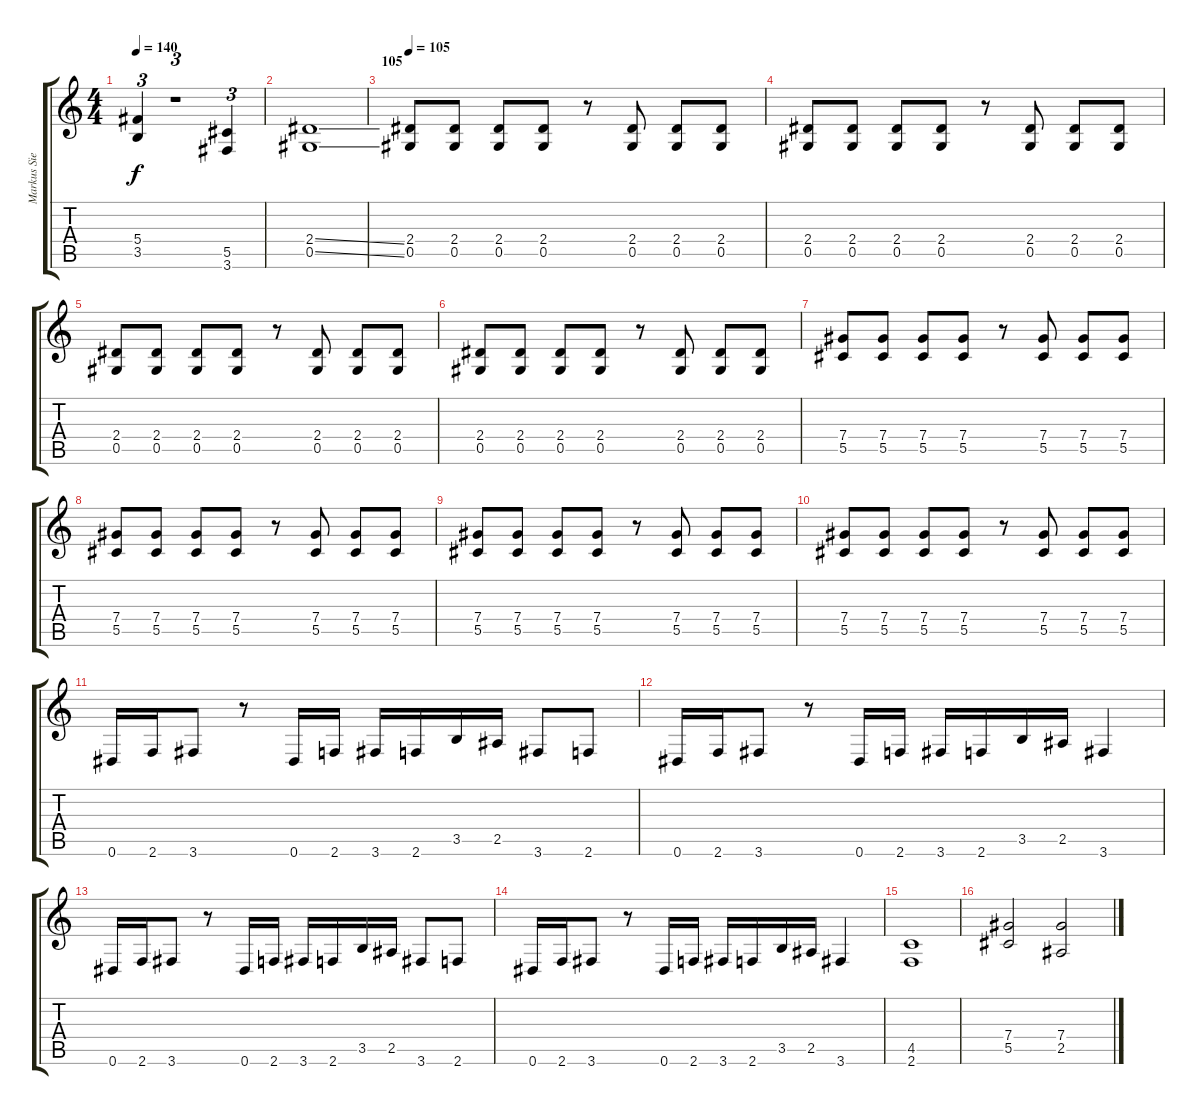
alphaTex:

\track ("Markus Siepen" "Markus Sie") {instrument distortionguitar}
\staff {score tabs}
\tuning (Eb4 Bb3 Gb3 Db3 Ab2 Eb2) {hide}
\ts (4 4)
\tempo 140
\clef g2
\ks c
(5.4{t} 3.5{t}).4{tu (3 2) dy f} r.1{tu (3 2)} (5.5 3.6).4{tu (3 2)} |
(2.4{ss} 0.5{ss}).1 |
\section ("" "105")
\tempo 105
(2.4 0.5).8 (2.4 0.5).8 (2.4 0.5).8 (2.4 0.5).8 r.8 (2.4 0.5).8 (2.4 0.5).8 (2.4 0.5).8 |
(2.4 0.5).8 (2.4 0.5).8 (2.4 0.5).8 (2.4 0.5).8 r.8 (2.4 0.5).8 (2.4 0.5).8 (2.4 0.5).8 |
(2.4 0.5).8 (2.4 0.5).8 (2.4 0.5).8 (2.4 0.5).8 r.8 (2.4 0.5).8 (2.4 0.5).8 (2.4 0.5).8 |
(2.4 0.5).8 (2.4 0.5).8 (2.4 0.5).8 (2.4 0.5).8 r.8 (2.4 0.5).8 (2.4 0.5).8 (2.4 0.5).8 |
(7.4 5.5).8 (7.4 5.5).8 (7.4 5.5).8 (7.4 5.5).8 r.8 (7.4 5.5).8 (7.4 5.5).8 (7.4 5.5).8 |
(7.4 5.5).8 (7.4 5.5).8 (7.4 5.5).8 (7.4 5.5).8 r.8 (7.4 5.5).8 (7.4 5.5).8 (7.4 5.5).8 |
(7.4 5.5).8 (7.4 5.5).8 (7.4 5.5).8 (7.4 5.5).8 r.8 (7.4 5.5).8 (7.4 5.5).8 (7.4 5.5).8 |
(7.4 5.5).8 (7.4 5.5).8 (7.4 5.5).8 (7.4 5.5).8 r.8 (7.4 5.5).8 (7.4 5.5).8 (7.4 5.5).8 |
0.6.16 2.6.16 3.6.8 r.8 0.6.16 2.6.16 3.6.16 2.6.16 3.5.16 2.5.16 3.6.8 2.6.8 |
0.6.16 2.6.16 3.6.8 r.8 0.6.16 2.6.16 3.6.16 2.6.16 3.5.16 2.5.16 3.6.4 |
0.6.16 2.6.16 3.6.8 r.8 0.6.16 2.6.16 3.6.16 2.6.16 3.5.16 2.5.16 3.6.8 2.6.8 |
0.6.16 2.6.16 3.6.8 r.8 0.6.16 2.6.16 3.6.16 2.6.16 3.5.16 2.5.16 3.6.4 |
(4.5 2.6).1 |
(7.4 5.5).2 (7.4 2.5).2
